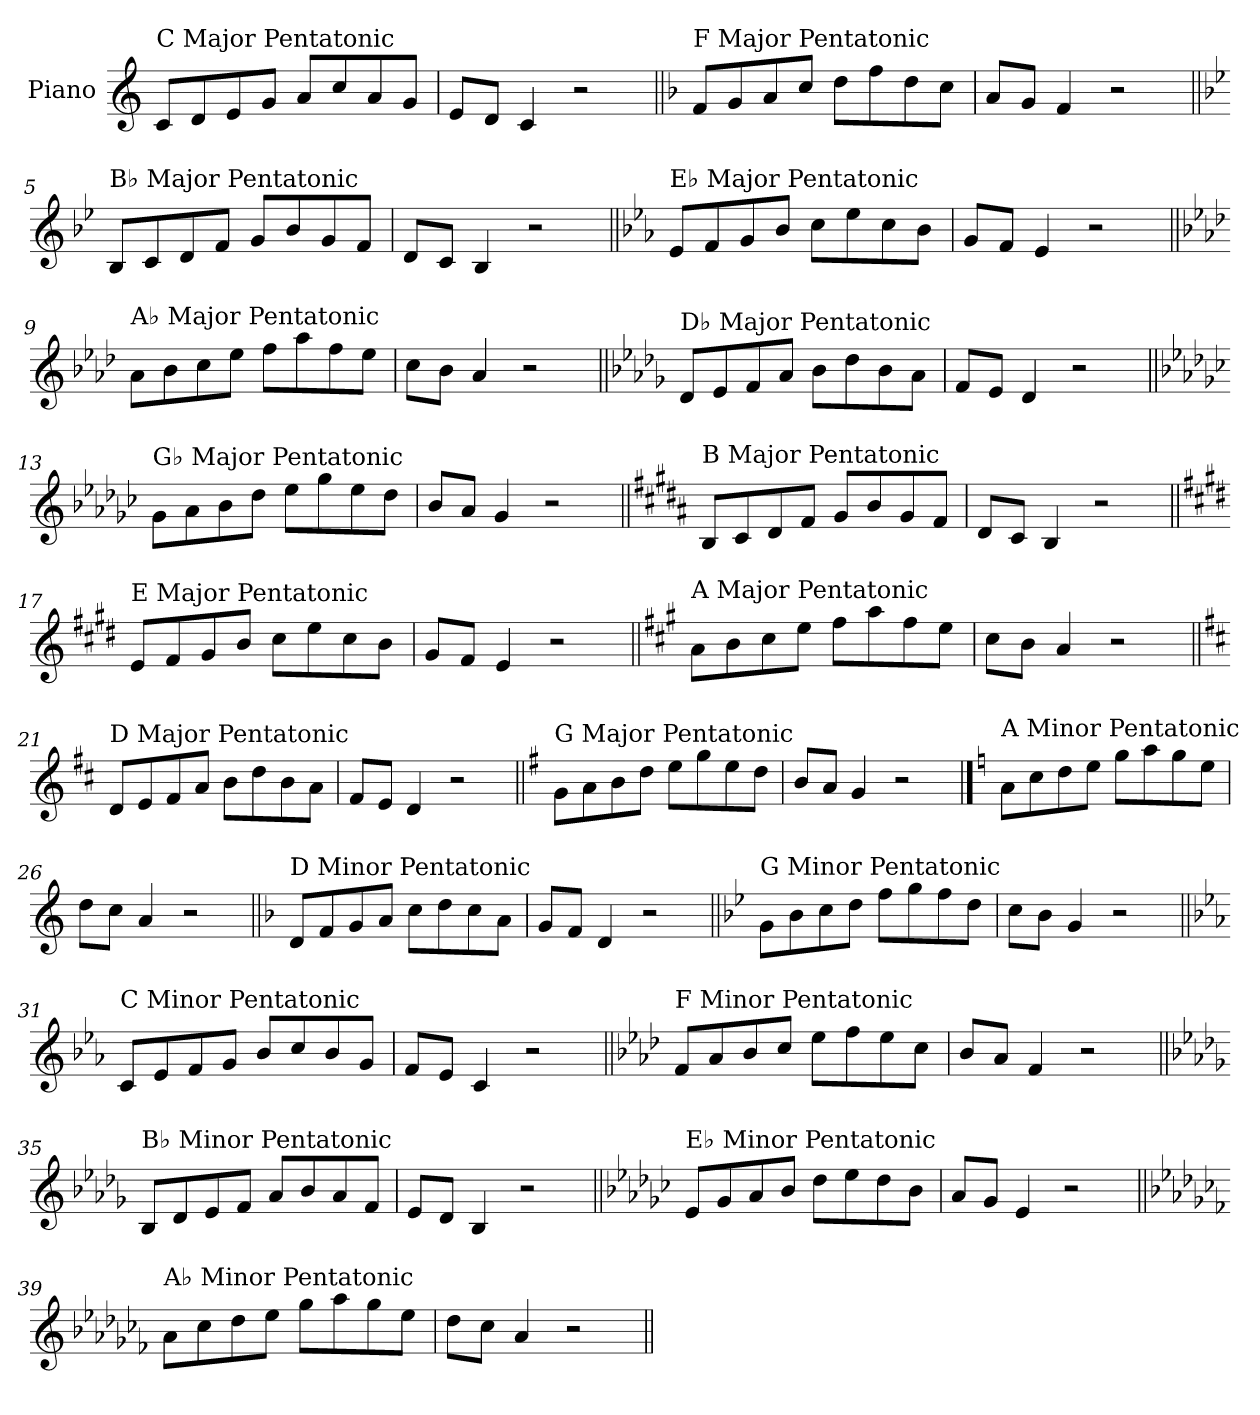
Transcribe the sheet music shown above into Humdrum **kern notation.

**kern
*part1
*staff1
*I"Piano
*I'Pno.
*clefG2
*k[]
=1
!LO:TX:a:t=C Major Pentatonic
8c/L
8d/
8e/
8g/J
8a/L
8cc/
8a/
8g/J
=2
8e/L
8d/J
4c/
2r
=3||
*k[b-]
!LO:TX:a:t=F Major Pentatonic
8f/L
8g/
8a/
8cc/J
8dd\L
8ff\
8dd\
8cc\J
=4
8a/L
8g/J
4f/
2r
!!LO:LB:g=z
=5||
*k[b-e-]
!LO:TX:a:t=B♭ Major Pentatonic
8B-/L
8c/
8d/
8f/J
8g/L
8b-/
8g/
8f/J
=6
8d/L
8c/J
4B-/
2r
=7||
*k[b-e-a-]
!LO:TX:a:t=E♭ Major Pentatonic
8e-/L
8f/
8g/
8b-/J
8cc\L
8ee-\
8cc\
8b-\J
=8
8g/L
8f/J
4e-/
2r
!!LO:LB:g=z
=9||
*k[b-e-a-d-]
!LO:TX:a:t=A♭ Major Pentatonic
8a-\L
8b-\
8cc\
8ee-\J
8ff\L
8aa-\
8ff\
8ee-\J
=10
8cc\L
8b-\J
4a-/
2r
=11||
*k[b-e-a-d-g-]
!LO:TX:a:t=D♭ Major Pentatonic
8d-/L
8e-/
8f/
8a-/J
8b-\L
8dd-\
8b-\
8a-\J
=12
8f/L
8e-/J
4d-/
2r
!!LO:LB:g=z
=13||
*k[b-e-a-d-g-c-]
!LO:TX:a:t=G♭ Major Pentatonic
8g-\L
8a-\
8b-\
8dd-\J
8ee-\L
8gg-\
8ee-\
8dd-\J
=14
8b-/L
8a-/J
4g-/
2r
=15||
*k[f#c#g#d#a#]
!LO:TX:a:t=B Major Pentatonic
8B/L
8c#/
8d#/
8f#/J
8g#/L
8b/
8g#/
8f#/J
=16
8d#/L
8c#/J
4B/
2r
!!LO:LB:g=z
=17||
*k[f#c#g#d#]
!LO:TX:a:t=E Major Pentatonic
8e/L
8f#/
8g#/
8b/J
8cc#\L
8ee\
8cc#\
8b\J
=18
8g#/L
8f#/J
4e/
2r
=19||
*k[f#c#g#]
!LO:TX:a:t=A Major Pentatonic
8a\L
8b\
8cc#\
8ee\J
8ff#\L
8aa\
8ff#\
8ee\J
=20
8cc#\L
8b\J
4a/
2r
!!LO:LB:g=z
=21||
*k[f#c#]
!LO:TX:a:t=D Major Pentatonic
8d/L
8e/
8f#/
8a/J
8b\L
8dd\
8b\
8a\J
=22
8f#/L
8e/J
4d/
2r
=23||
*k[f#]
!LO:TX:a:t=G Major Pentatonic
8g\L
8a\
8b\
8dd\J
8ee\L
8gg\
8ee\
8dd\J
=24
8b/L
8a/J
4g/
2r
!!LO:PB:g=z
==25
*k[]
!LO:TX:a:t=A Minor Pentatonic
8a\L
8cc\
8dd\
8ee\J
8gg\L
8aa\
8gg\
8ee\J
=26
8dd\L
8cc\J
4a/
2r
=27||
*k[b-]
!LO:TX:a:t=D Minor Pentatonic
8d/L
8f/
8g/
8a/J
8cc\L
8dd\
8cc\
8a\J
=28
8g/L
8f/J
4d/
2r
!!LO:LB:g=z
=29||
*k[b-e-]
!LO:TX:a:t=G Minor Pentatonic
8g\L
8b-\
8cc\
8dd\J
8ff\L
8gg\
8ff\
8dd\J
=30
8cc\L
8b-\J
4g/
2r
=31||
*k[b-e-a-]
!LO:TX:a:t=C Minor Pentatonic
8c/L
8e-/
8f/
8g/J
8b-/L
8cc/
8b-/
8g/J
=32
8f/L
8e-/J
4c/
2r
!!LO:LB:g=z
=33||
*k[b-e-a-d-]
!LO:TX:a:t=F Minor Pentatonic
8f/L
8a-/
8b-/
8cc/J
8ee-\L
8ff\
8ee-\
8cc\J
=34
8b-/L
8a-/J
4f/
2r
=35||
*k[b-e-a-d-g-]
!LO:TX:a:t=B♭ Minor Pentatonic
8B-/L
8d-/
8e-/
8f/J
8a-/L
8b-/
8a-/
8f/J
=36
8e-/L
8d-/J
4B-/
2r
!!LO:LB:g=z
=37||
*k[b-e-a-d-g-c-]
!LO:TX:a:t=E♭ Minor Pentatonic
8e-/L
8g-/
8a-/
8b-/J
8dd-\L
8ee-\
8dd-\
8b-\J
=38
8a-/L
8g-/J
4e-/
2r
=39||
*k[b-e-a-d-g-c-f-]
!LO:TX:a:t=A♭ Minor Pentatonic
8a-\L
8cc-\
8dd-\
8ee-\J
8gg-\L
8aa-\
8gg-\
8ee-\J
=40
8dd-\L
8cc-\J
4a-/
2r
=||
*-
